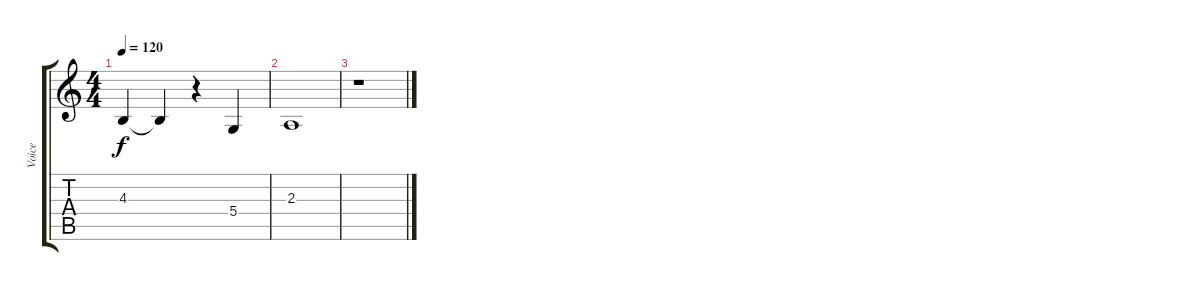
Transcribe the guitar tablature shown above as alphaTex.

\track ("Voice" "Voice") {instrument cello}
\staff {score tabs}
\tuning (E4 B3 G3 D3 A2 E2) {hide}
\ts (4 4)
\tempo 120
\clef g2
\ks c
4.3.4{dy f} 4.3{t}.4 r.4 5.4.4 |
2.3.1 |
r.1
